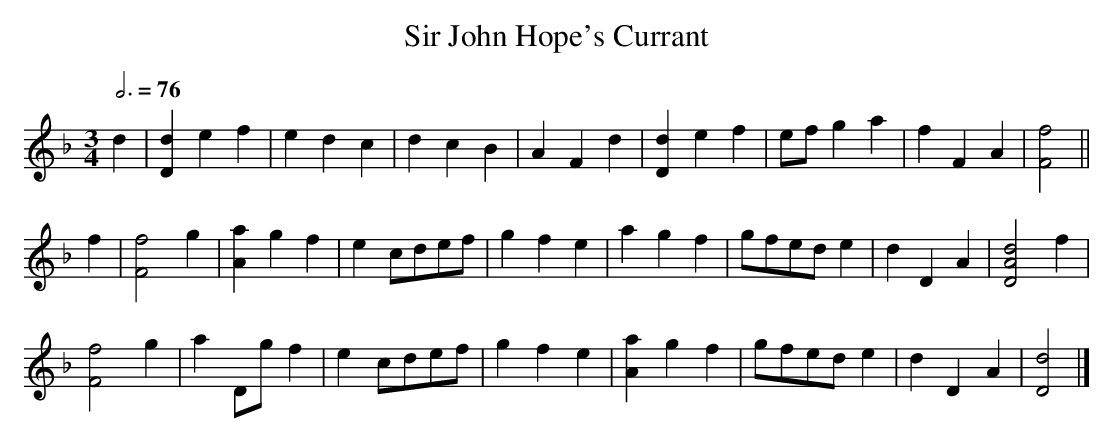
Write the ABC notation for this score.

X:1
T:Sir John Hope's Currant
M:3/4
L:1/4
Q:3/4=76
K:Dmin
d|[dD]  e f| e   d   c|d c   B   |A F d|[dD] e f|e/f/g a  |f F A|[f2F2]   ||
f|[f2F2]  g|[aA] g   f|e c/d/e/f/|g f e| a   g f|g/f/e/d/e|d D A|[d2A2D2] f|
  [f2F2]  g| a   D/g/f|e c/d/e/f/|g f e|[aA] g f|g/f/e/d/e|d D A|[d2D2]   |]
